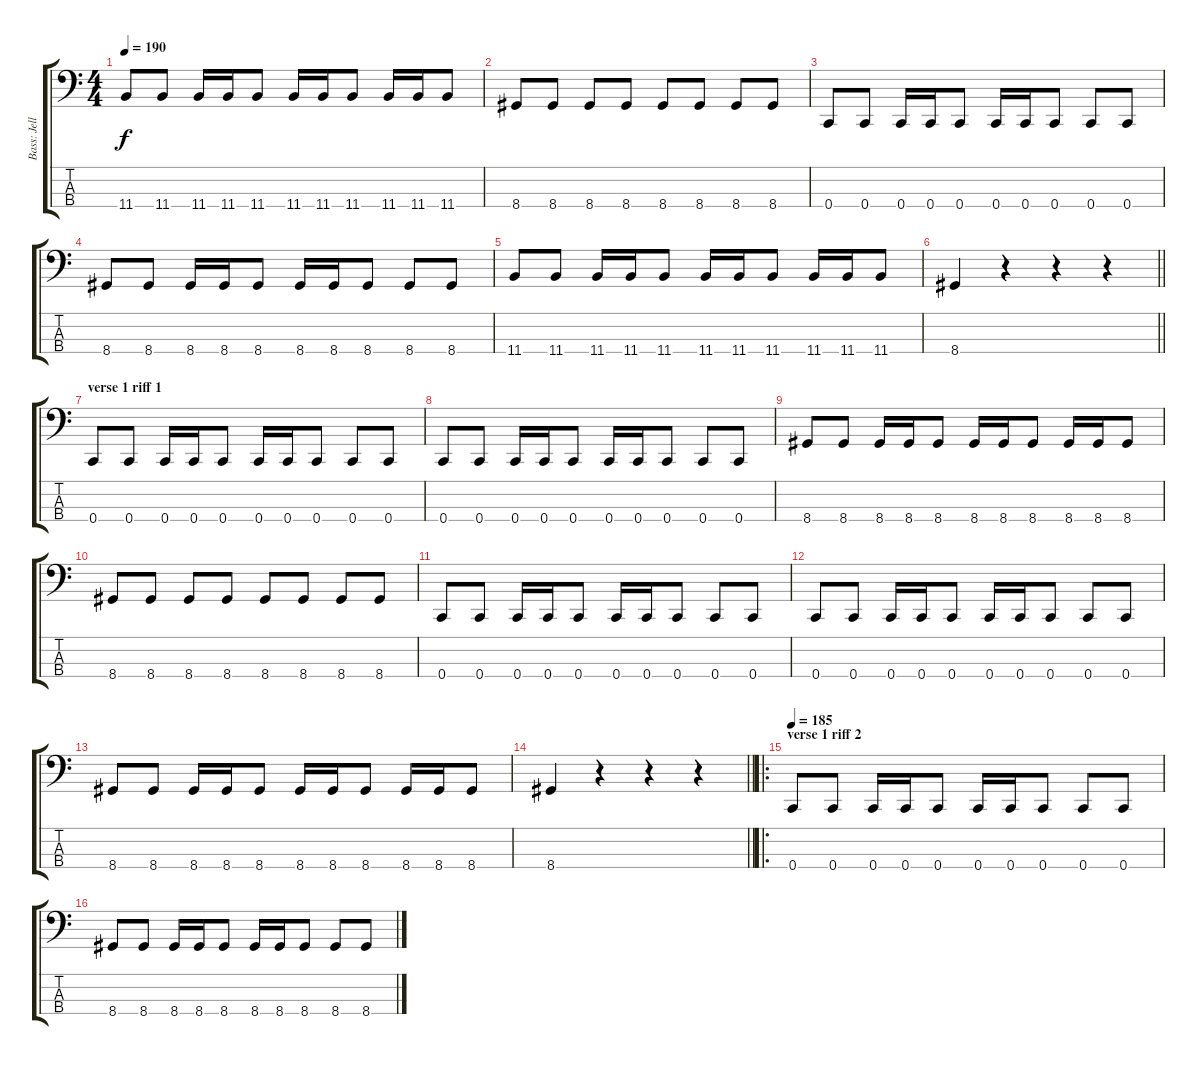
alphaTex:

\track ("Bass: Jelle" "Bass: Jell") {instrument electricbasspick}
\staff {score tabs}
\tuning (F2 C2 G1 C1) {hide}
\ts (4 4)
\tempo 190
\clef f4
\ks c
11.4.8{dy f} 11.4.8 11.4.16 11.4.16 11.4.8 11.4.16 11.4.16 11.4.8 11.4.16 11.4.16 11.4.8 |
8.4.8 8.4.8 8.4.8 8.4.8 8.4.8 8.4.8 8.4.8 8.4.8 |
0.4.8 0.4.8 0.4.16 0.4.16 0.4.8 0.4.16 0.4.16 0.4.8 0.4.8 0.4.8 |
8.4.8 8.4.8 8.4.16 8.4.16 8.4.8 8.4.16 8.4.16 8.4.8 8.4.8 8.4.8 |
11.4.8 11.4.8 11.4.16 11.4.16 11.4.8 11.4.16 11.4.16 11.4.8 11.4.16 11.4.16 11.4.8 |
\barLineRight lightlight
8.4.4 r.4 r.4 r.4 |
\section ("" "verse 1 riff 1")
0.4.8 0.4.8 0.4.16 0.4.16 0.4.8 0.4.16 0.4.16 0.4.8 0.4.8 0.4.8 |
0.4.8 0.4.8 0.4.16 0.4.16 0.4.8 0.4.16 0.4.16 0.4.8 0.4.8 0.4.8 |
8.4.8 8.4.8 8.4.16 8.4.16 8.4.8 8.4.16 8.4.16 8.4.8 8.4.16 8.4.16 8.4.8 |
8.4.8 8.4.8 8.4.8 8.4.8 8.4.8 8.4.8 8.4.8 8.4.8 |
0.4.8 0.4.8 0.4.16 0.4.16 0.4.8 0.4.16 0.4.16 0.4.8 0.4.8 0.4.8 |
0.4.8 0.4.8 0.4.16 0.4.16 0.4.8 0.4.16 0.4.16 0.4.8 0.4.8 0.4.8 |
8.4.8 8.4.8 8.4.16 8.4.16 8.4.8 8.4.16 8.4.16 8.4.8 8.4.16 8.4.16 8.4.8 |
\barLineRight lightlight
8.4.4 r.4 r.4 r.4 |
\ro
\section ("" "verse 1 riff 2")
\tempo 185
0.4.8 0.4.8 0.4.16 0.4.16 0.4.8 0.4.16 0.4.16 0.4.8 0.4.8 0.4.8 |
8.4.8 8.4.8 8.4.16 8.4.16 8.4.8 8.4.16 8.4.16 8.4.8 8.4.8 8.4.8
